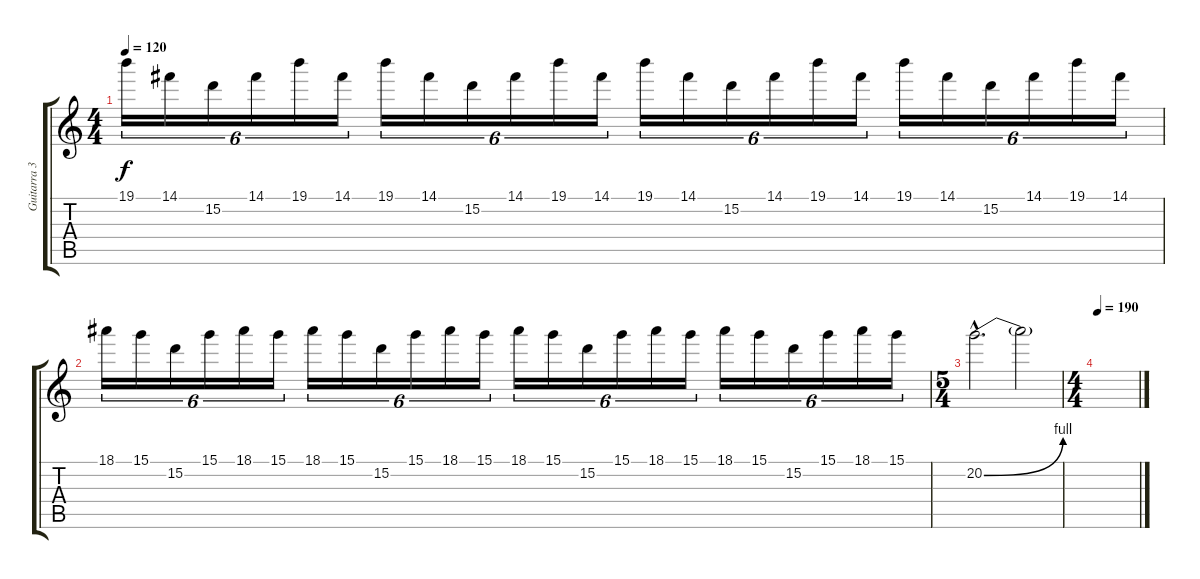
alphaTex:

\track ("Guitarra 3" "Guitarra 3") {instrument overdrivenguitar}
\staff {score tabs}
\tuning (E4 B3 G3 D3 A2 E2) {hide}
\ts (4 4)
\tempo 120
\clef g2
\ks c
19.1.16{tu (6 4) dy f} 14.1.16{tu (6 4)} 15.2.16{tu (6 4)} 14.1.16{tu (6 4)} 19.1.16{tu (6 4)} 14.1.16{tu (6 4)} 19.1.16{tu (6 4)} 14.1.16{tu (6 4)} 15.2.16{tu (6 4)} 14.1.16{tu (6 4)} 19.1.16{tu (6 4)} 14.1.16{tu (6 4)} 19.1.16{tu (6 4)} 14.1.16{tu (6 4)} 15.2.16{tu (6 4)} 14.1.16{tu (6 4)} 19.1.16{tu (6 4)} 14.1.16{tu (6 4)} 19.1.16{tu (6 4)} 14.1.16{tu (6 4)} 15.2.16{tu (6 4)} 14.1.16{tu (6 4)} 19.1.16{tu (6 4)} 14.1.16{tu (6 4)} |
18.1.16{tu (6 4)} 15.1.16{tu (6 4)} 15.2.16{tu (6 4)} 15.1.16{tu (6 4)} 18.1.16{tu (6 4)} 15.1.16{tu (6 4)} 18.1.16{tu (6 4)} 15.1.16{tu (6 4)} 15.2.16{tu (6 4)} 15.1.16{tu (6 4)} 18.1.16{tu (6 4)} 15.1.16{tu (6 4)} 18.1.16{tu (6 4)} 15.1.16{tu (6 4)} 15.2.16{tu (6 4)} 15.1.16{tu (6 4)} 18.1.16{tu (6 4)} 15.1.16{tu (6 4)} 18.1.16{tu (6 4)} 15.1.16{tu (6 4)} 15.2.16{tu (6 4)} 15.1.16{tu (6 4)} 18.1.16{tu (6 4)} 15.1.16{tu (6 4)} |
\ts (5 4)
20.2{be (bend 0 0 60 4) hac}.2{d} 20.2{t}.2 |
\ts (4 4)
\tempo 180
\tempo 190
